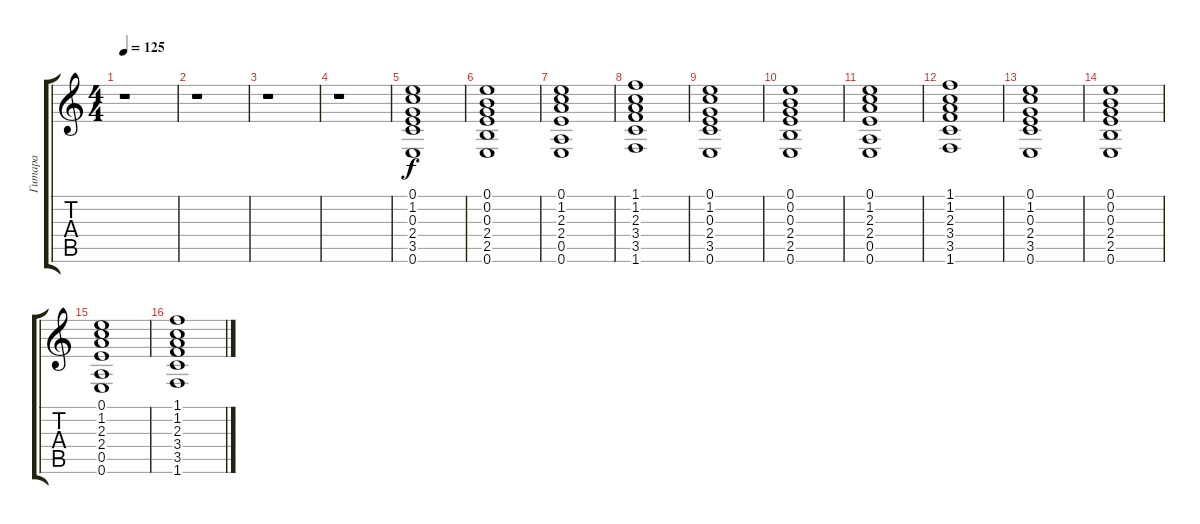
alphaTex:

\track ("Гитара" "Гитара") {instrument overdrivenguitar}
\staff {score tabs}
\tuning (E4 B3 G3 D3 A2 E2) {hide}
\ts (4 4)
\tempo 125
\clef g2
\ks c
r.1{dy f} |
r.1 |
r.1 |
r.1 |
(0.1 1.2 0.3 2.4 3.5 0.6).1 |
(0.1 0.2 0.3 2.4 2.5 0.6).1 |
(0.1 1.2 2.3 2.4 0.5 0.6).1 |
(1.1 1.2 2.3 3.4 3.5 1.6).1 |
(0.1 1.2 0.3 2.4 3.5 0.6).1 |
(0.1 0.2 0.3 2.4 2.5 0.6).1 |
(0.1 1.2 2.3 2.4 0.5 0.6).1 |
(1.1 1.2 2.3 3.4 3.5 1.6).1 |
(0.1 1.2 0.3 2.4 3.5 0.6).1 |
(0.1 0.2 0.3 2.4 2.5 0.6).1 |
(0.1 1.2 2.3 2.4 0.5 0.6).1 |
(1.1 1.2 2.3 3.4 3.5 1.6).1
